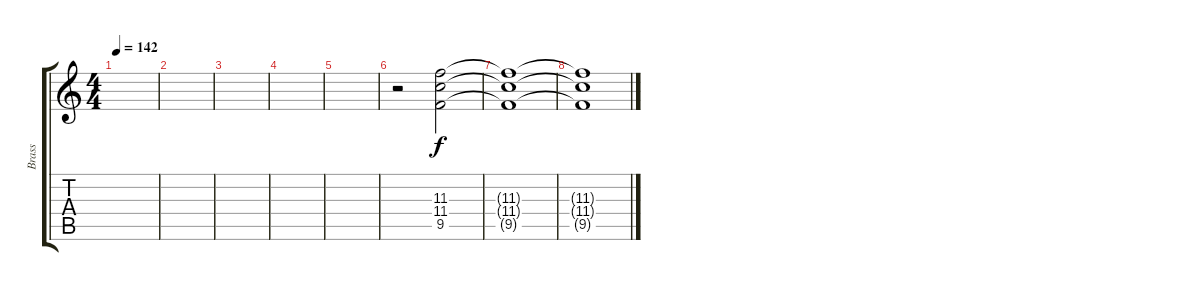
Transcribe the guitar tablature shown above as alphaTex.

\track ("Brass" "Brass") {instrument distortionguitar}
\staff {score tabs}
\tuning (Eb4 Bb3 Gb3 Db3 Ab2 Eb2) {hide}
\ts (4 4)
\tempo 142
\clef g2
\ks c
|
|
|
|
|
r.2{volume 0} (11.3 11.4 9.5).2{volume 16} |
(11.3{t} 11.4{t} 9.5{t}).1 |
(11.3{t} 11.4{t} 9.5{t}).1
